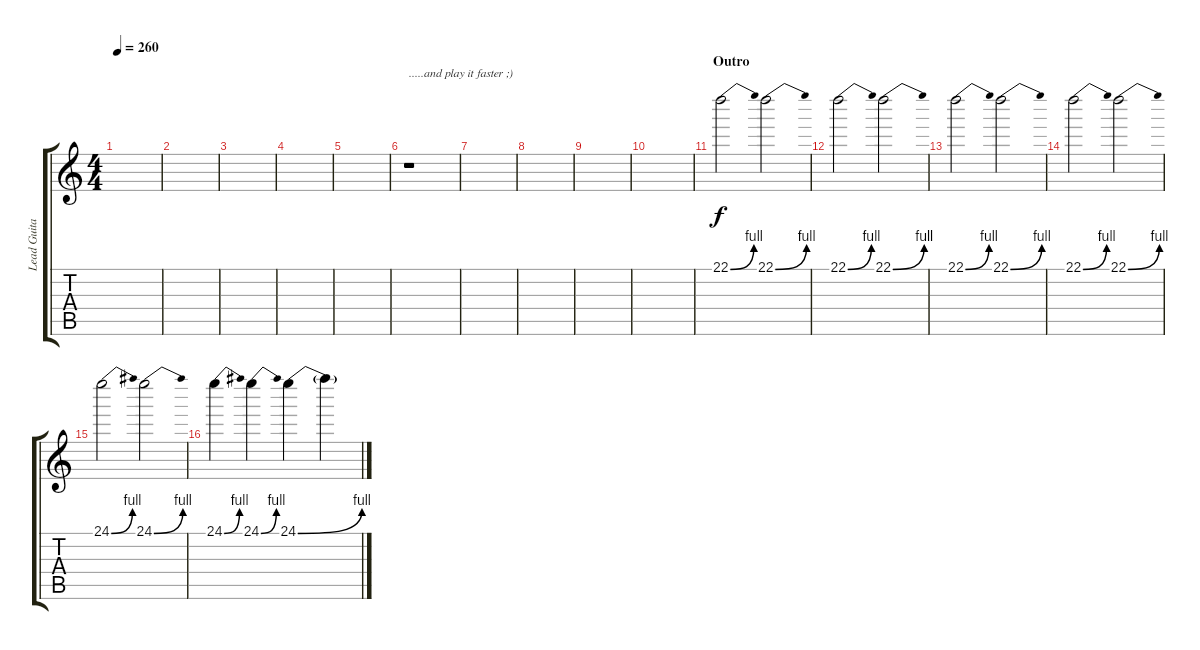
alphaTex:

\track ("Lead Guitar (Dave Mustaine)" "Lead Guita") {instrument distortionguitar}
\staff {score tabs}
\tuning (E4 B3 G3 D3 A2 E2) {hide}
\ts (4 4)
\tempo 260
\clef g2
\ks c
|
|
|
|
|
r.1{txt ".....and play it faster ;)"} |
|
|
|
|
\section ("" "Outro")
22.1{be (bend 0 0 60 4)}.2{dy f} 22.1{be (bend 0 0 60 4)}.2 |
22.1{be (bend 0 0 60 4)}.2 22.1{be (bend 0 0 60 4)}.2 |
22.1{be (bend 0 0 60 4)}.2 22.1{be (bend 0 0 60 4)}.2 |
22.1{be (bend 0 0 60 4)}.2 22.1{be (bend 0 0 60 4)}.2 |
24.1{be (bend 0 0 60 4)}.2 24.1{be (bend 0 0 60 4)}.2 |
24.1{be (bend 0 0 60 4)}.4 24.1{be (bend 0 0 60 4)}.4 24.1{be (bend 0 0 60 4)}.4 24.1{t}.4
